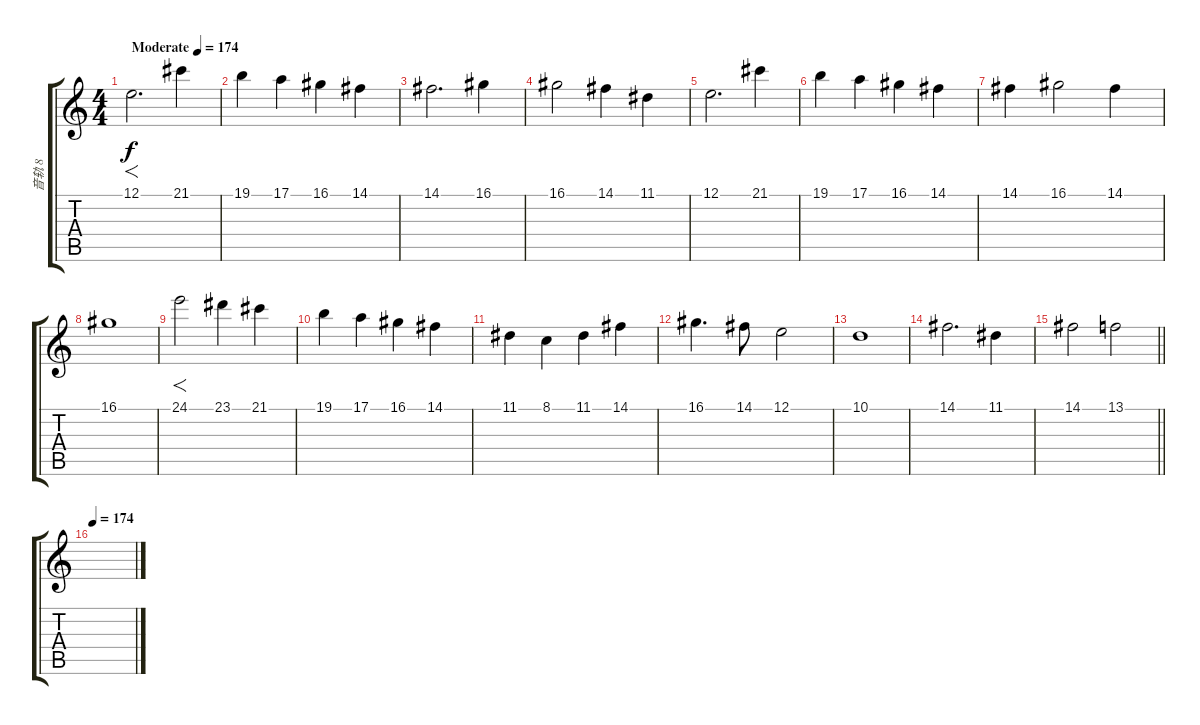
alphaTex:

\track ("音轨 8" "音轨 8") {instrument stringensemble1}
\staff {score tabs}
\tuning (E4 B3 G3 D3 A2 E2) {hide}
\ts (4 4)
\tempo (174 "Moderate")
\tempo 115
\tempo (174 "Moderate")
\clef g2
\ks c
12.1.2{f d dy f instrument stringensemble1} 21.1.4 |
19.1.4 17.1.4 16.1.4 14.1.4 |
14.1.2{d} 16.1.4 |
16.1.2 14.1.4 11.1.4 |
12.1.2{d} 21.1.4 |
19.1.4 17.1.4 16.1.4 14.1.4 |
14.1.4 16.1.2 14.1.4 |
16.1.1 |
24.1.2{f} 23.1.4 21.1.4 |
19.1.4 17.1.4 16.1.4 14.1.4 |
11.1.4 8.1.4 11.1.4 14.1.4 |
16.1.4{d} 14.1.8 12.1.2 |
10.1.1 |
14.1.2{d} 11.1.4 |
\barLineRight lightlight
14.1.2 13.1.2 |
\tempo 174
